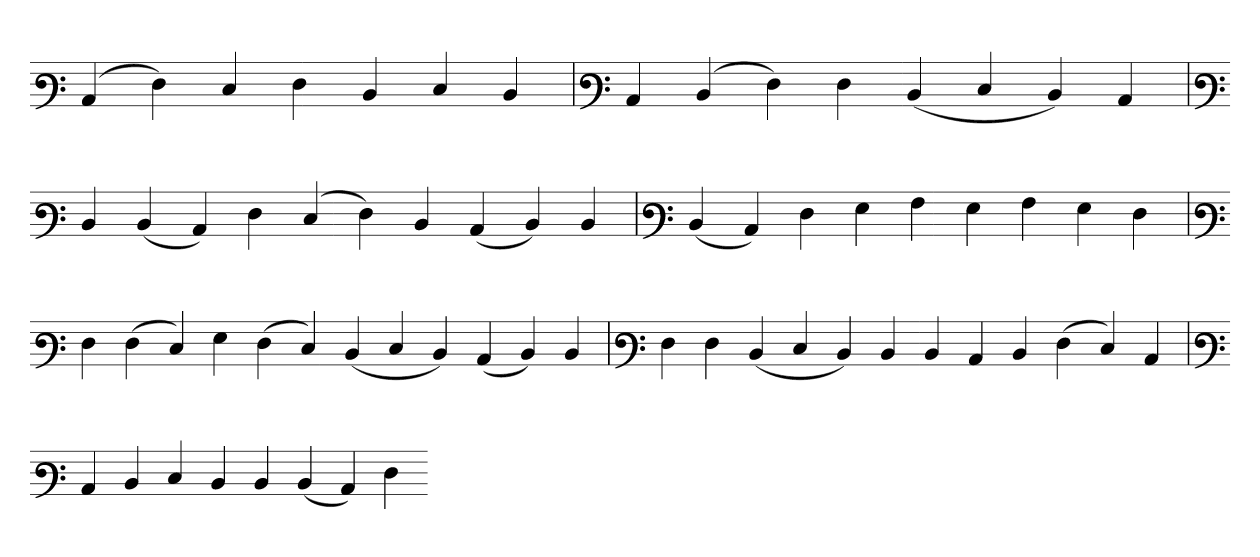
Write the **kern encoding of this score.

**kern
*part1
*staff1
*clefF3
=
(4C
4F)
4E
4F
4D
4E
4D
=`
*clefF3
4C
(4D
4F)
4F
(4D
4E
4D)
4C
=`
*clefF3
4D
(4D
4C)
4F
(4E
4F)
4D
(4C
4D)
4D
=
*clefF3
(4D
4C)
4F
4G
4A
4G
4A
4G
4F
=`
*clefF3
4F
(4F
4E)
4G
(4F
4E)
(4D
4E
4D)
(4C
4D)
4D
='
*clefF3
4F
4F
(4D
4E
4D)
4D
4D
4C
4D
(4F
4E)
4C
=`
*clefF3
4C
4D
4E
4D
4D
(4D
4C)
4F
=-
*-
